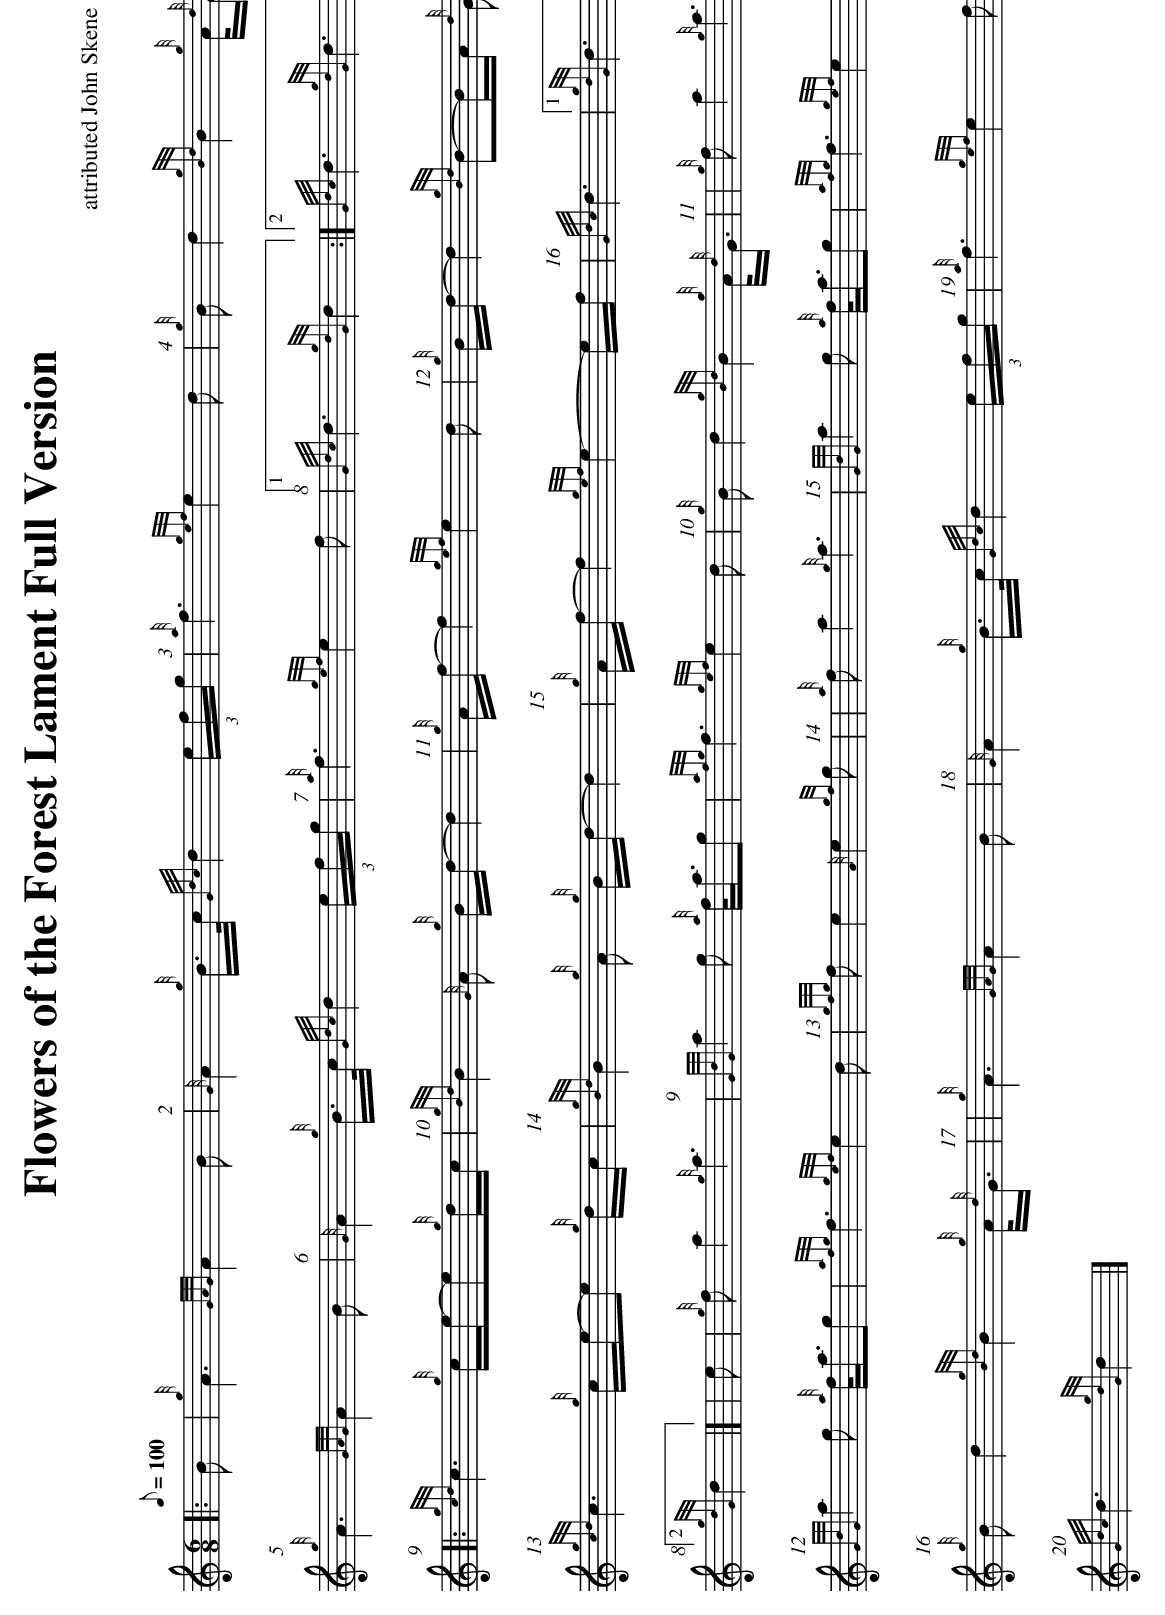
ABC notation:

X:1
T:Flowers of the Forest Lament Full Version
C:attributed John Skene 1513
M:6/8
Q:100
K:HP
|:B1|{g}A3{GAG}A2B1 |{G}A2 {g}B3/4c/4 {Gdc}d2 (3e/2-f/2g/2|{a}f3 {gef}e2 d1 |{g}B1 d2 {gBd}B2 {g}A/4{d}G3/4|!
{g}A3{GAG}A2B1|{G}A2{g}B3/4c/4 {Gdc}d2 (3e/2f/2g/2|{a}f3 {gef}e2 f1|1{Gdc}d3 {gdG}d2:|2{Gdc}d3 {gdG}d3|]!
|:{gcd}c3 {g}c/2e/2-e1{g}d/2c/2|{gBd}B2 {G}A1 {g}B/2d/2-d2 |{g}A/2f/2-f2 {gef}e2d1|{g}B/2d/2-d2 {gBd}B1-B/2A/2 {d}G1|!
{gcd}c3 {g}c/2e/2-e1 {g}d/2c/2|{gBd}B2 {g}A1 {g}B/2d/2-d2|{g}A/2f/2-f2 {gef}e2-e/2f/2| {Gdc}d3 |1 {gdG}d3:|2 {gdG}d2|]!
|e1|{g}f1 a2 {g}a3 |{GdG}a2g1 {a}f/4a3/4g1|{afg}f3 {gef}e2d1 |{g}B1d2 {gBd}B2 {g}A/4{d}G3/4|!
|{g}f1 a2 {g}a3 |{GdG}a2g1 {a}f/4a3/4g1|{afg}f3 {gef}e2d1|{gfg}f1e2 {A}e2 {gf}g1|!
|{a}f1 a2 {g}a3 |{GdG}a2g1 {a}f/4a3/4g1|{afg}f3 {gef}e2d1 |{g}B1d2 {gBd}B2 {g}A/4{d}G3/4|!
|{g}A3{GAG}A2B1 |{G}A2 {g}B3/4c/4 {Gdc}d2 (3e/2f/2g/2|{a}f3 {gef}e2 f1 |{Gdc}d3 {gdG}d2|]
